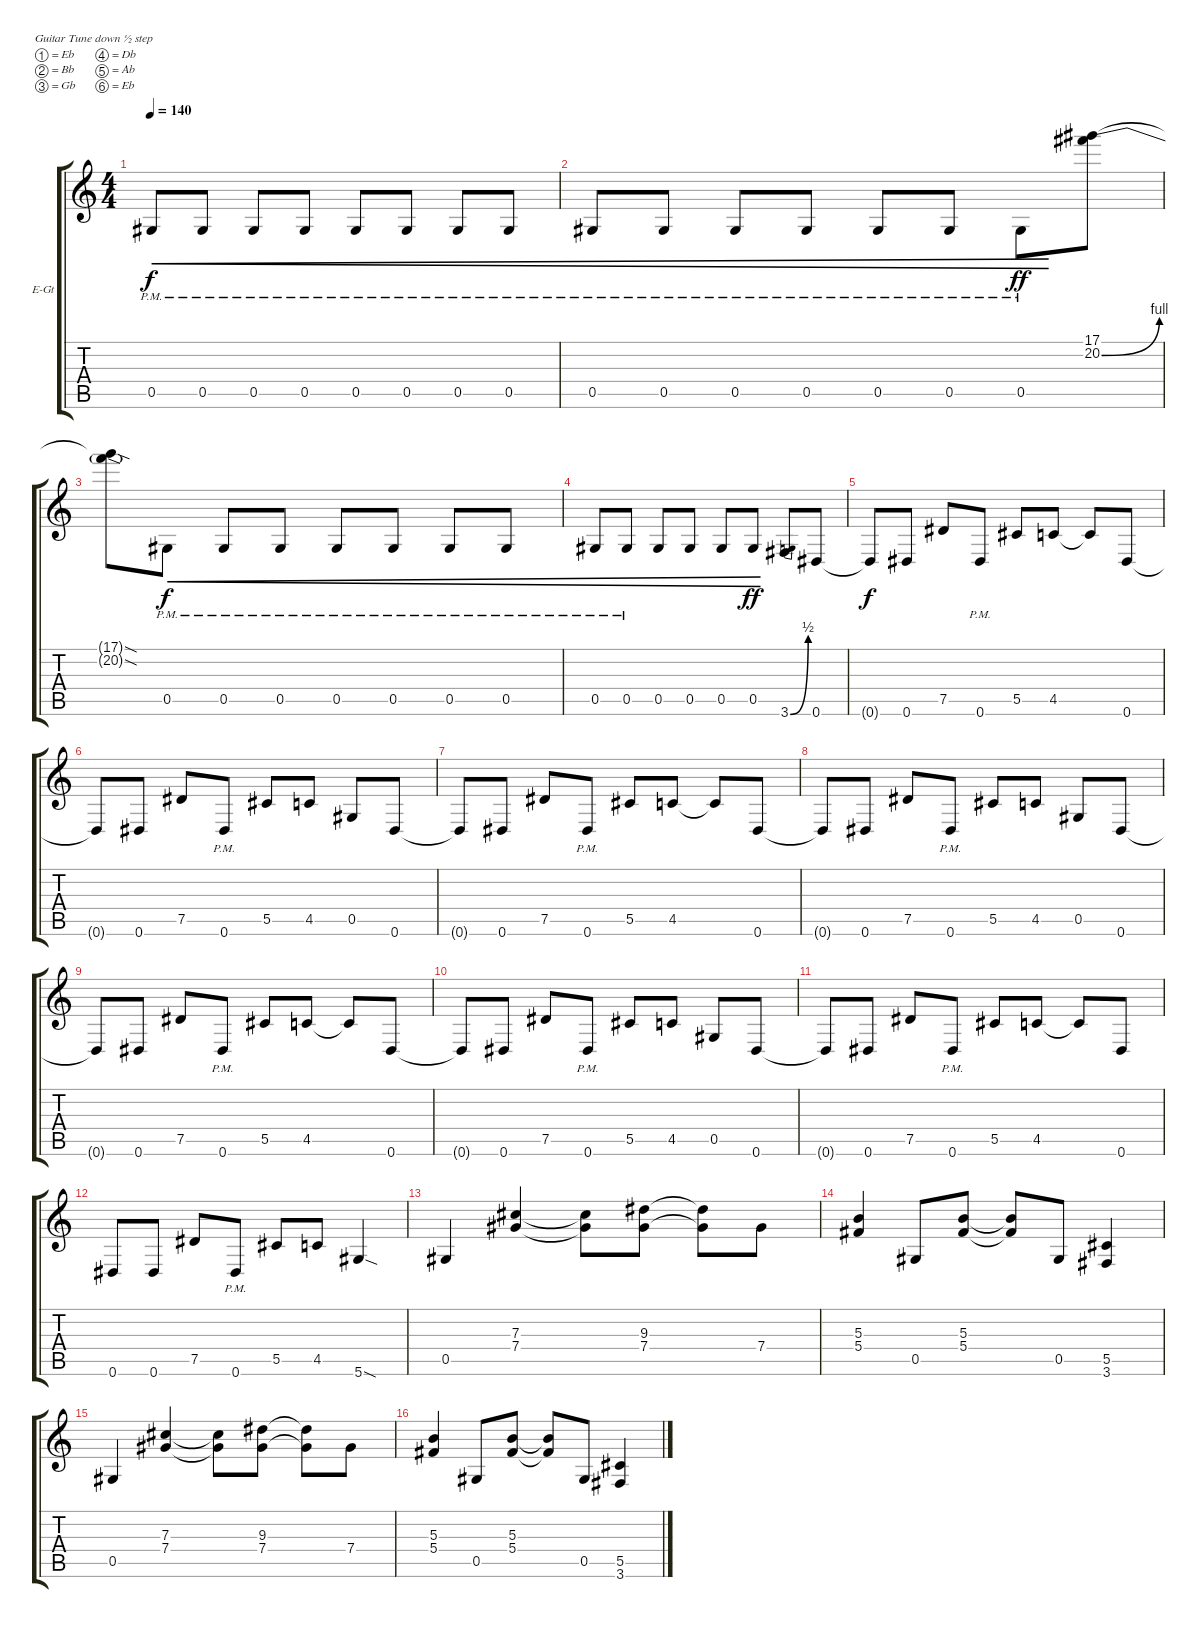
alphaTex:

\defaultSystemsLayout 4
\bracketExtendMode groupsimilarinstruments
\firstSystemTrackNameOrientation horizontal
\otherSystemsTrackNameOrientation horizontal
\track ("Tracii" "E-Gt") {instrument distortionguitar}
\staff {score tabs}
\tuning (Eb4 Bb3 Gb3 Db3 Ab2 Eb2)
\ts (4 4)
\tempo 140
\clef g2
\ks c
0.5{pm}.8{cre dy f} 0.5{pm}.8{cre} 0.5{pm}.8{cre} 0.5{pm}.8{cre} 0.5{pm}.8{cre} 0.5{pm}.8{cre} 0.5{pm}.8{cre} 0.5{pm}.8{cre} |
0.5{pm}.8{cre} 0.5{pm}.8{cre} 0.5{pm}.8{cre} 0.5{pm}.8{cre} 0.5{pm}.8{cre} 0.5{pm}.8{cre} 0.5{pm}.8{cre dy ff} (20.2{be (bend 0 0 15 4)} 17.1).8 |
(17.1{sod t} 20.2{be (hold 0 0 60 0) sod t}).8 0.5{pm}.8{cre dy f} 0.5{pm}.8{cre} 0.5{pm}.8{cre} 0.5{pm}.8{cre} 0.5{pm}.8{cre} 0.5{pm}.8{cre} 0.5{pm}.8{cre} |
0.5{pm}.8{cre} 0.5{pm}.8{cre} 0.5.8{cre} 0.5.8{cre} 0.5.8{cre} 0.5.8{cre dy ff} 3.6{be (bend 0 0 14.399999999999999 2)}.8 0.6.8 |
0.6{t}.8{dy f} 0.6.8 7.5.8 0.6{pm}.8 5.5.8 4.5.8 4.5{t}.8 0.6.8 |
0.6{t}.8 0.6.8 7.5.8 0.6{pm}.8 5.5.8 4.5.8 0.5.8 0.6.8 |
0.6{t}.8 0.6.8 7.5.8 0.6{pm}.8 5.5.8 4.5.8 4.5{t}.8 0.6.8 |
0.6{t}.8 0.6.8 7.5.8 0.6{pm}.8 5.5.8 4.5.8 0.5.8 0.6.8 |
0.6{t}.8 0.6.8 7.5.8 0.6{pm}.8 5.5.8 4.5.8 4.5{t}.8 0.6.8 |
0.6{t}.8 0.6.8 7.5.8 0.6{pm}.8 5.5.8 4.5.8 0.5.8 0.6.8 |
0.6{t}.8 0.6.8 7.5.8 0.6{pm}.8 5.5.8 4.5.8 4.5{t}.8 0.6.8 |
0.6.8 0.6.8 7.5.8 0.6{pm}.8 5.5.8 4.5.8 5.6{sod}.4 |
0.5.4 (7.4 7.3).4 (7.3{t} 7.4{t}).8 (7.4 9.3).8 (7.4{t} 9.3{t}).8 7.4.8 |
(5.4 5.3).4 0.5.8 (5.4 5.3).8 (5.4{t} 5.3{t}).8 0.5.8 (5.5 3.6).4 |
0.5.4 (7.4 7.3).4 (7.3{t} 7.4{t}).8 (7.4 9.3).8 (7.4{t} 9.3{t}).8 7.4.8 |
(5.4 5.3).4 0.5.8 (5.4 5.3).8 (5.4{t} 5.3{t}).8 0.5.8 (5.5 3.6).4
